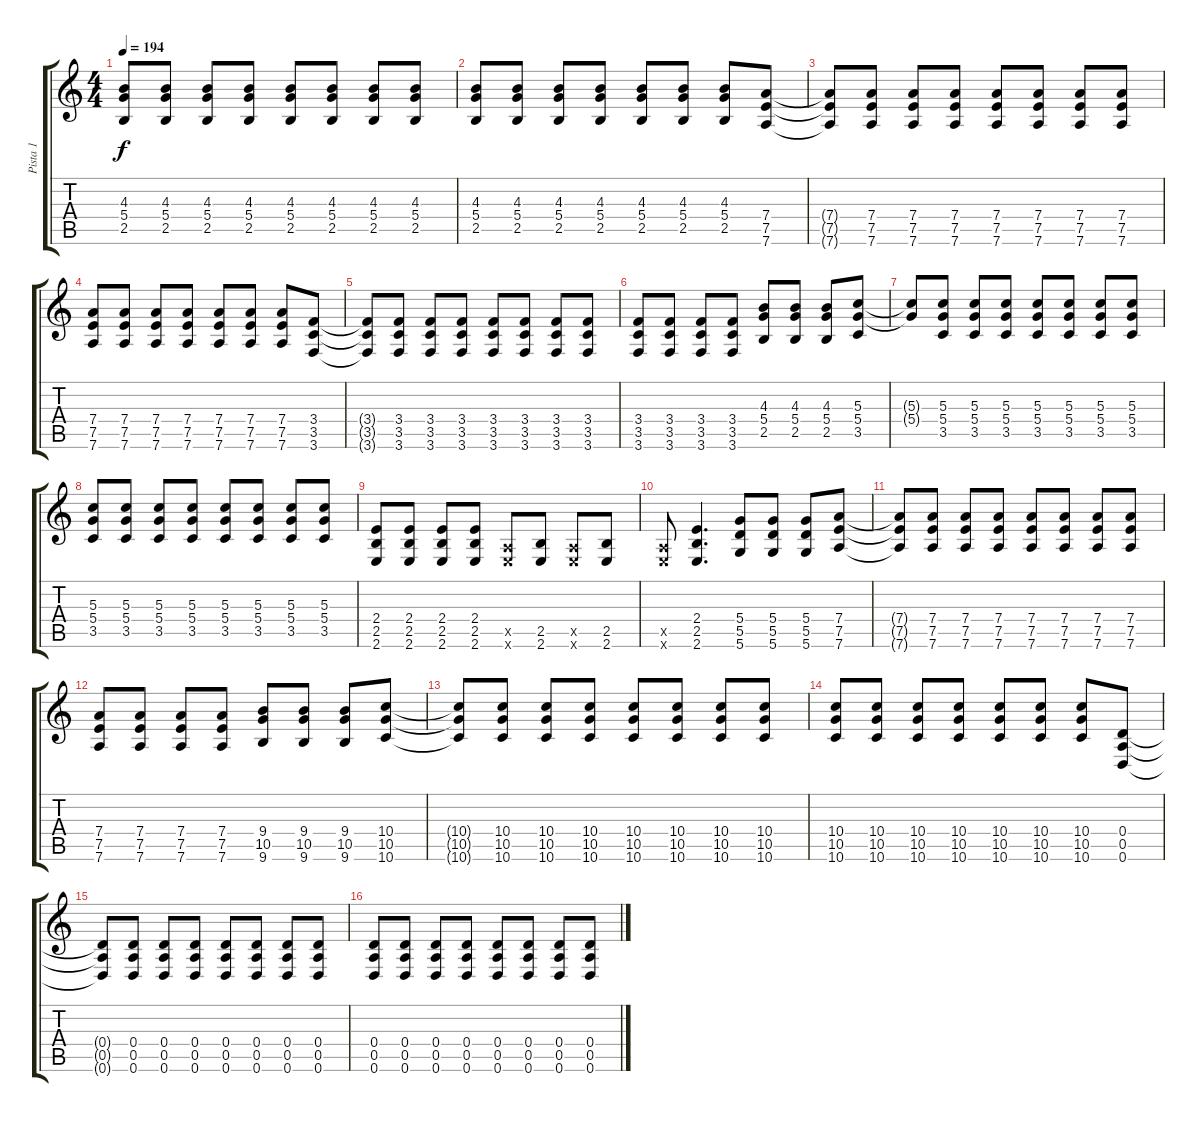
\track ("Pista 1" "Pista 1") {instrument distortionguitar}
\staff {score tabs}
\tuning (E4 B3 G3 D3 A2 D2) {hide}
\ts (4 4)
\tempo 194
\clef g2
\ks c
(4.3 5.4 2.5).8{dy f} (4.3 5.4 2.5).8 (4.3 5.4 2.5).8 (4.3 5.4 2.5).8 (4.3 5.4 2.5).8 (4.3 5.4 2.5).8 (4.3 5.4 2.5).8 (4.3 5.4 2.5).8 |
(4.3 5.4 2.5).8 (4.3 5.4 2.5).8 (4.3 5.4 2.5).8 (4.3 5.4 2.5).8 (4.3 5.4 2.5).8 (4.3 5.4 2.5).8 (4.3 5.4 2.5).8 (7.4 7.5 7.6).8 |
(7.4{t} 7.5{t} 7.6{t}).8 (7.4 7.5 7.6).8 (7.4 7.5 7.6).8 (7.4 7.5 7.6).8 (7.4 7.5 7.6).8 (7.4 7.5 7.6).8 (7.4 7.5 7.6).8 (7.4 7.5 7.6).8 |
(7.4 7.5 7.6).8 (7.4 7.5 7.6).8 (7.4 7.5 7.6).8 (7.4 7.5 7.6).8 (7.4 7.5 7.6).8 (7.4 7.5 7.6).8 (7.4 7.5 7.6).8 (3.4 3.5 3.6).8 |
(3.4{t} 3.5{t} 3.6{t}).8 (3.4 3.5 3.6).8 (3.4 3.5 3.6).8 (3.4 3.5 3.6).8 (3.4 3.5 3.6).8 (3.4 3.5 3.6).8 (3.4 3.5 3.6).8 (3.4 3.5 3.6).8 |
(3.4 3.5 3.6).8 (3.4 3.5 3.6).8 (3.4 3.5 3.6).8 (3.4 3.5 3.6).8 (4.3 5.4 2.5).8 (4.3 5.4 2.5).8 (4.3 5.4 2.5).8 (5.3 5.4 3.5).8 |
(5.3{t} 5.4{t}).8 (5.3 5.4 3.5).8 (5.3 5.4 3.5).8 (5.3 5.4 3.5).8 (5.3 5.4 3.5).8 (5.3 5.4 3.5).8 (5.3 5.4 3.5).8 (5.3 5.4 3.5).8 |
(5.3 5.4 3.5).8 (5.3 5.4 3.5).8 (5.3 5.4 3.5).8 (5.3 5.4 3.5).8 (5.3 5.4 3.5).8 (5.3 5.4 3.5).8 (5.3 5.4 3.5).8 (5.3 5.4 3.5).8 |
(2.4 2.5 2.6).8 (2.4 2.5 2.6).8 (2.4 2.5 2.6).8 (2.4 2.5 2.6).8 (0.5{x} 2.6{x}).8 (2.5 2.6).8 (0.5{x} 2.6{x}).8 (2.5 2.6).8 |
(0.5{x} 2.6{x}).8 (2.4 2.5 2.6).4{d} (5.4 5.5 5.6).8 (5.4 5.5 5.6).8 (5.4 5.5 5.6).8 (7.4 7.5 7.6).8 |
(7.4{t} 7.5{t} 7.6{t}).8 (7.4 7.5 7.6).8 (7.4 7.5 7.6).8 (7.4 7.5 7.6).8 (7.4 7.5 7.6).8 (7.4 7.5 7.6).8 (7.4 7.5 7.6).8 (7.4 7.5 7.6).8 |
(7.4 7.5 7.6).8 (7.4 7.5 7.6).8 (7.4 7.5 7.6).8 (7.4 7.5 7.6).8 (9.4 10.5 9.6).8 (9.4 10.5 9.6).8 (9.4 10.5 9.6).8 (10.4 10.5 10.6).8 |
(10.4{t} 10.5{t} 10.6{t}).8 (10.4 10.5 10.6).8 (10.4 10.5 10.6).8 (10.4 10.5 10.6).8 (10.4 10.5 10.6).8 (10.4 10.5 10.6).8 (10.4 10.5 10.6).8 (10.4 10.5 10.6).8 |
(10.4 10.5 10.6).8 (10.4 10.5 10.6).8 (10.4 10.5 10.6).8 (10.4 10.5 10.6).8 (10.4 10.5 10.6).8 (10.4 10.5 10.6).8 (10.4 10.5 10.6).8 (0.4 0.5 0.6).8 |
(0.4{t} 0.5{t} 0.6{t}).8 (0.4 0.5 0.6).8 (0.4 0.5 0.6).8 (0.4 0.5 0.6).8 (0.4 0.5 0.6).8 (0.4 0.5 0.6).8 (0.4 0.5 0.6).8 (0.4 0.5 0.6).8 |
(0.4 0.5 0.6).8 (0.4 0.5 0.6).8 (0.4 0.5 0.6).8 (0.4 0.5 0.6).8 (0.4 0.5 0.6).8 (0.4 0.5 0.6).8 (0.4 0.5 0.6).8 (0.4 0.5 0.6).8
